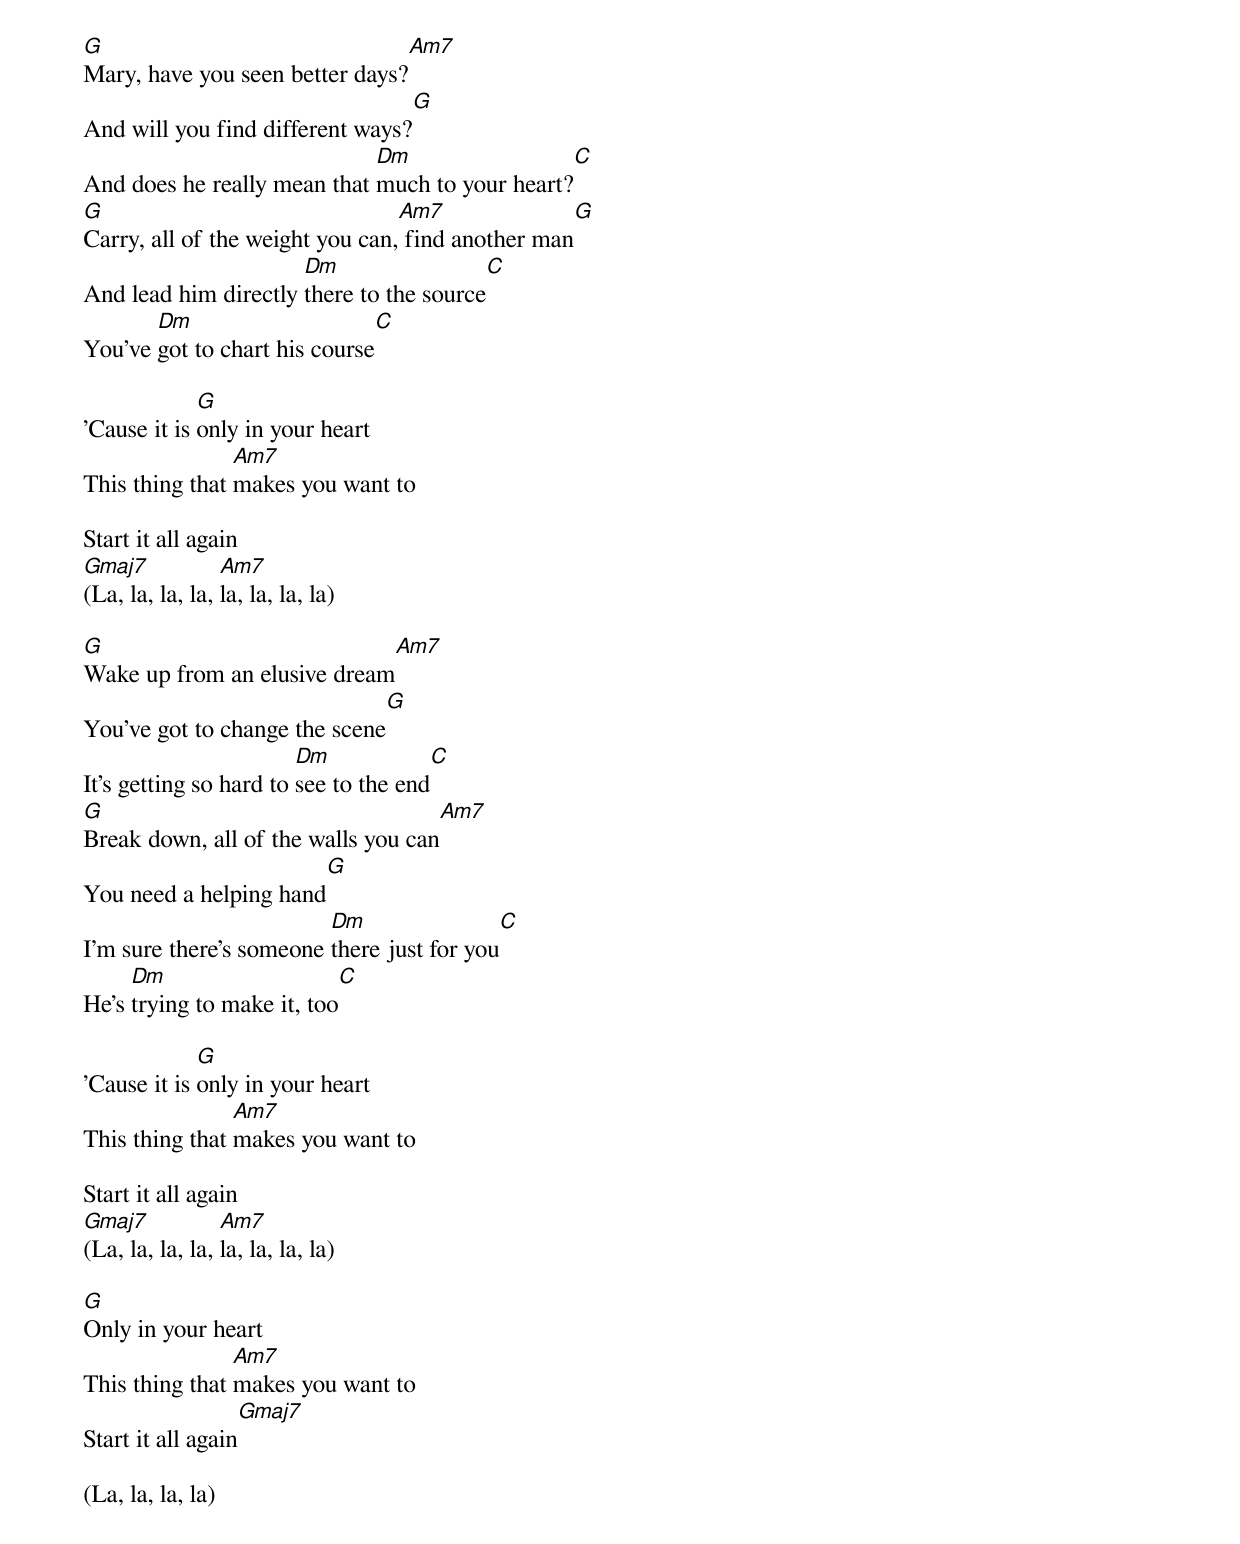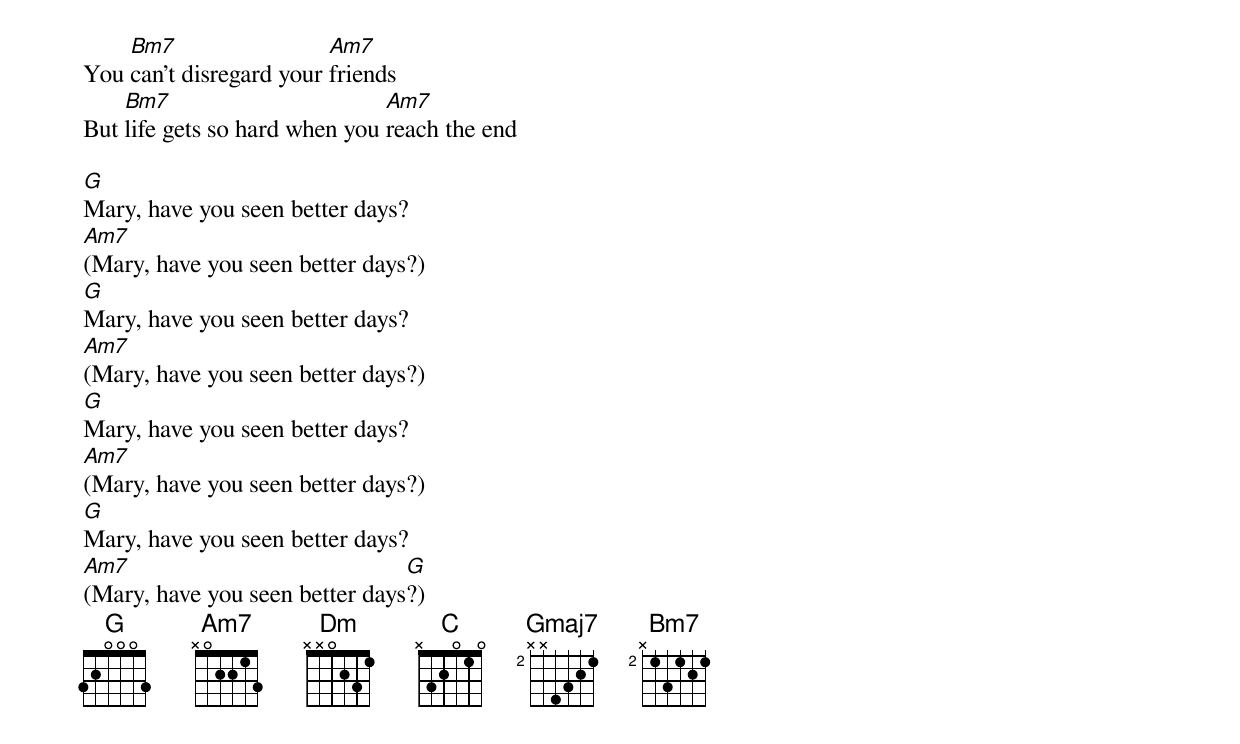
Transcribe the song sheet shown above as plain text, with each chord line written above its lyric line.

G                                Am7
Mary, have you seen better days?
                                  G
And will you find different ways?
                             Dm                  C
And does he really mean that much to your heart?
G                                Am7               G
Carry, all of the weight you can, find another man
                      Dm                  C
And lead him directly there to the source
       Dm                      C
You've got to chart his course

             G
'Cause it is only in your heart
                Am7
This thing that makes you want to

Start it all again
Gmaj7            Am7
(La, la, la, la, la, la, la, la)

G                             Am7
Wake up from an elusive dream
                               G
You've got to change the scene
                        Dm             C
It's getting so hard to see to the end
G                                    Am7
Break down, all of the walls you can
                        G
You need a helping hand
                         Dm                 C
I'm sure there's someone there just for you
     Dm                     C
He's trying to make it, too

             G
'Cause it is only in your heart
                Am7
This thing that makes you want to

Start it all again
Gmaj7            Am7
(La, la, la, la, la, la, la, la)

G
Only in your heart
                Am7
This thing that makes you want to
                   Gmaj7
Start it all again

(La, la, la, la)



    Bm7                  Am7
You can't disregard your friends
    Bm7                        Am7
But life gets so hard when you reach the end

G
Mary, have you seen better days?
Am7
(Mary, have you seen better days?)
G
Mary, have you seen better days?
Am7
(Mary, have you seen better days?)
G
Mary, have you seen better days?
Am7
(Mary, have you seen better days?)
G
Mary, have you seen better days?
Am7                             G
(Mary, have you seen better days?)
